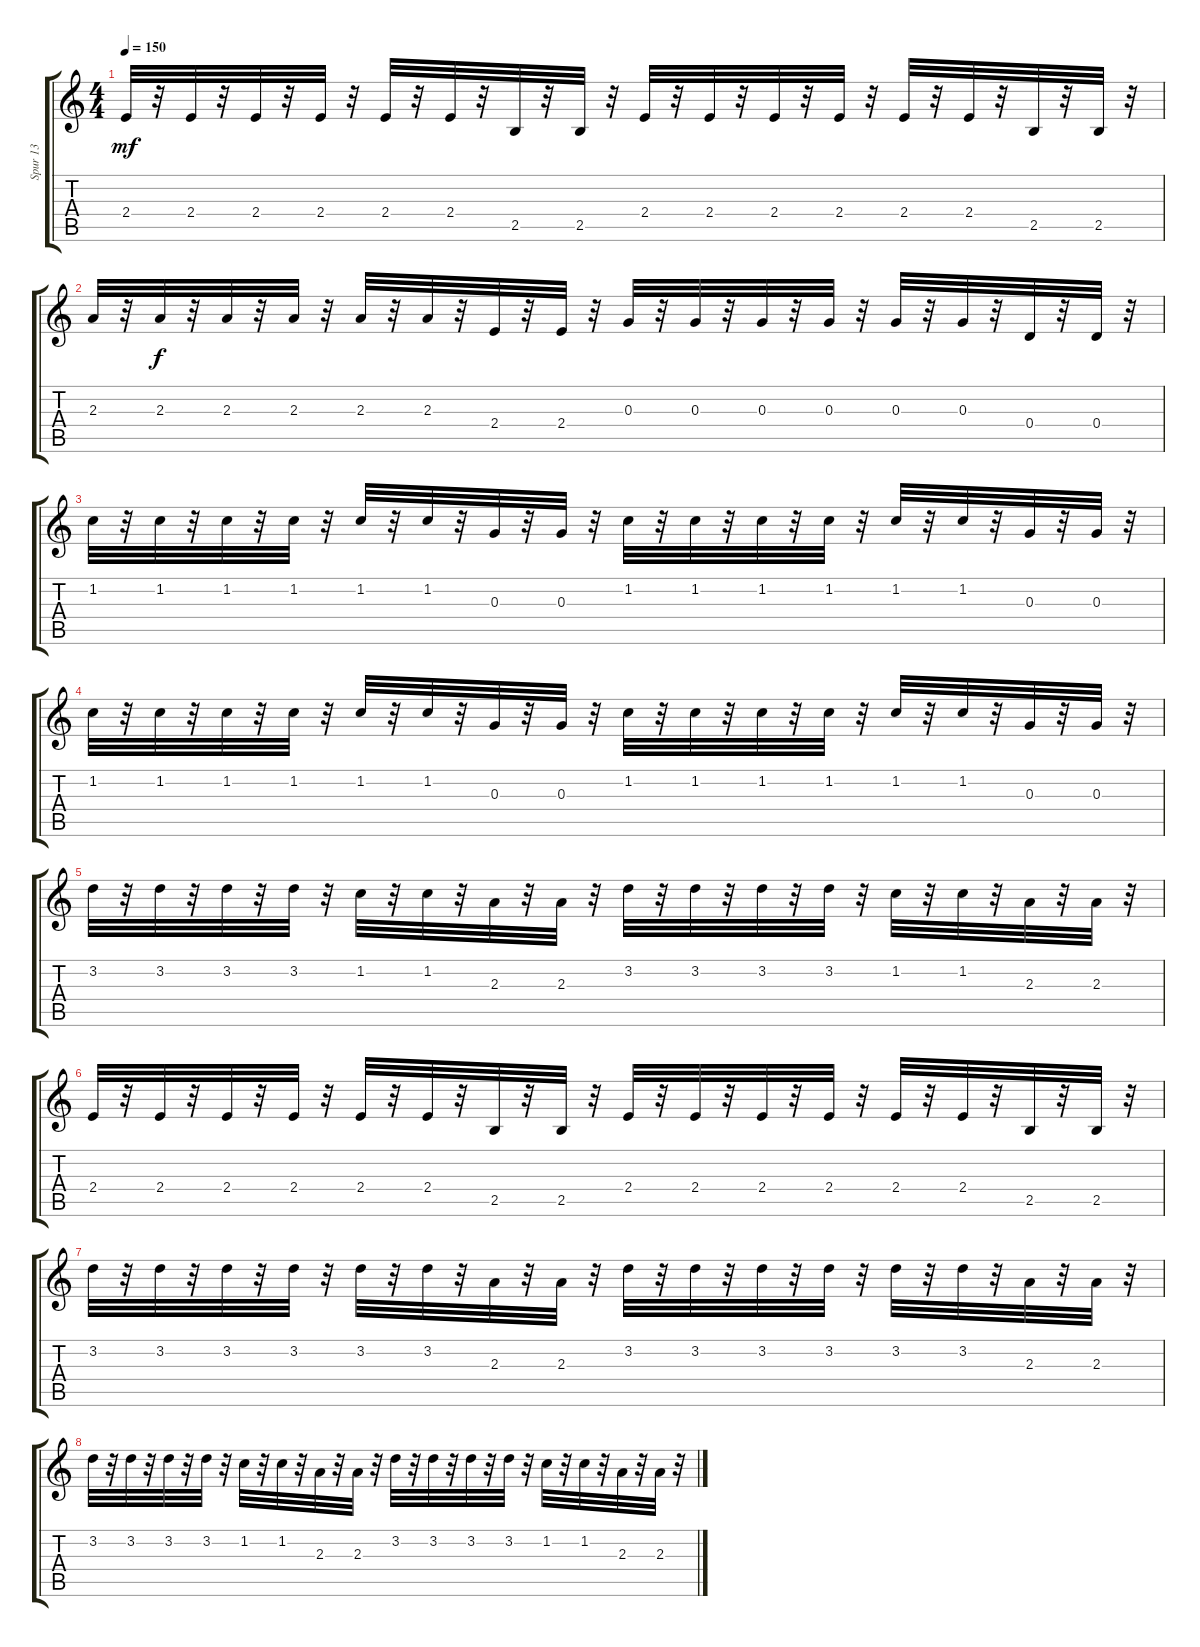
\track ("Spur 13" "Spur 13") {instrument synthbass1}
\staff {score tabs}
\tuning (E4 B3 G3 D3 A2 E2) {hide}
\ts (4 4)
\tempo 150
\clef g2
\ks c
2.4.32{dy mf} r.32 2.4.32 r.32 2.4.32 r.32 2.4.32 r.32 2.4.32 r.32 2.4.32 r.32 2.5.32 r.32 2.5.32 r.32 2.4.32 r.32 2.4.32 r.32 2.4.32 r.32 2.4.32 r.32 2.4.32 r.32 2.4.32 r.32 2.5.32 r.32 2.5.32 r.32 |
2.3.32 r.32 2.3.32{dy f} r.32 2.3.32 r.32 2.3.32 r.32 2.3.32 r.32 2.3.32 r.32 2.4.32 r.32 2.4.32 r.32 0.3.32 r.32 0.3.32 r.32 0.3.32 r.32 0.3.32 r.32 0.3.32 r.32 0.3.32 r.32 0.4.32 r.32 0.4.32 r.32 |
1.2.32 r.32 1.2.32 r.32 1.2.32 r.32 1.2.32 r.32 1.2.32 r.32 1.2.32 r.32 0.3.32 r.32 0.3.32 r.32 1.2.32 r.32 1.2.32 r.32 1.2.32 r.32 1.2.32 r.32 1.2.32 r.32 1.2.32 r.32 0.3.32 r.32 0.3.32 r.32 |
1.2.32 r.32 1.2.32 r.32 1.2.32 r.32 1.2.32 r.32 1.2.32 r.32 1.2.32 r.32 0.3.32 r.32 0.3.32 r.32 1.2.32 r.32 1.2.32 r.32 1.2.32 r.32 1.2.32 r.32 1.2.32 r.32 1.2.32 r.32 0.3.32 r.32 0.3.32 r.32 |
3.2.32 r.32 3.2.32 r.32 3.2.32 r.32 3.2.32 r.32 1.2.32 r.32 1.2.32 r.32 2.3.32 r.32 2.3.32 r.32 3.2.32 r.32 3.2.32 r.32 3.2.32 r.32 3.2.32 r.32 1.2.32 r.32 1.2.32 r.32 2.3.32 r.32 2.3.32 r.32 |
2.4.32 r.32 2.4.32 r.32 2.4.32 r.32 2.4.32 r.32 2.4.32 r.32 2.4.32 r.32 2.5.32 r.32 2.5.32 r.32 2.4.32 r.32 2.4.32 r.32 2.4.32 r.32 2.4.32 r.32 2.4.32 r.32 2.4.32 r.32 2.5.32 r.32 2.5.32 r.32 |
3.2.32 r.32 3.2.32 r.32 3.2.32 r.32 3.2.32 r.32 3.2.32 r.32 3.2.32 r.32 2.3.32 r.32 2.3.32 r.32 3.2.32 r.32 3.2.32 r.32 3.2.32 r.32 3.2.32 r.32 3.2.32 r.32 3.2.32 r.32 2.3.32 r.32 2.3.32 r.32 |
3.2.32 r.32 3.2.32 r.32 3.2.32 r.32 3.2.32 r.32 1.2.32 r.32 1.2.32 r.32 2.3.32 r.32 2.3.32 r.32 3.2.32 r.32 3.2.32 r.32 3.2.32 r.32 3.2.32 r.32 1.2.32 r.32 1.2.32 r.32 2.3.32 r.32 2.3.32 r.32
